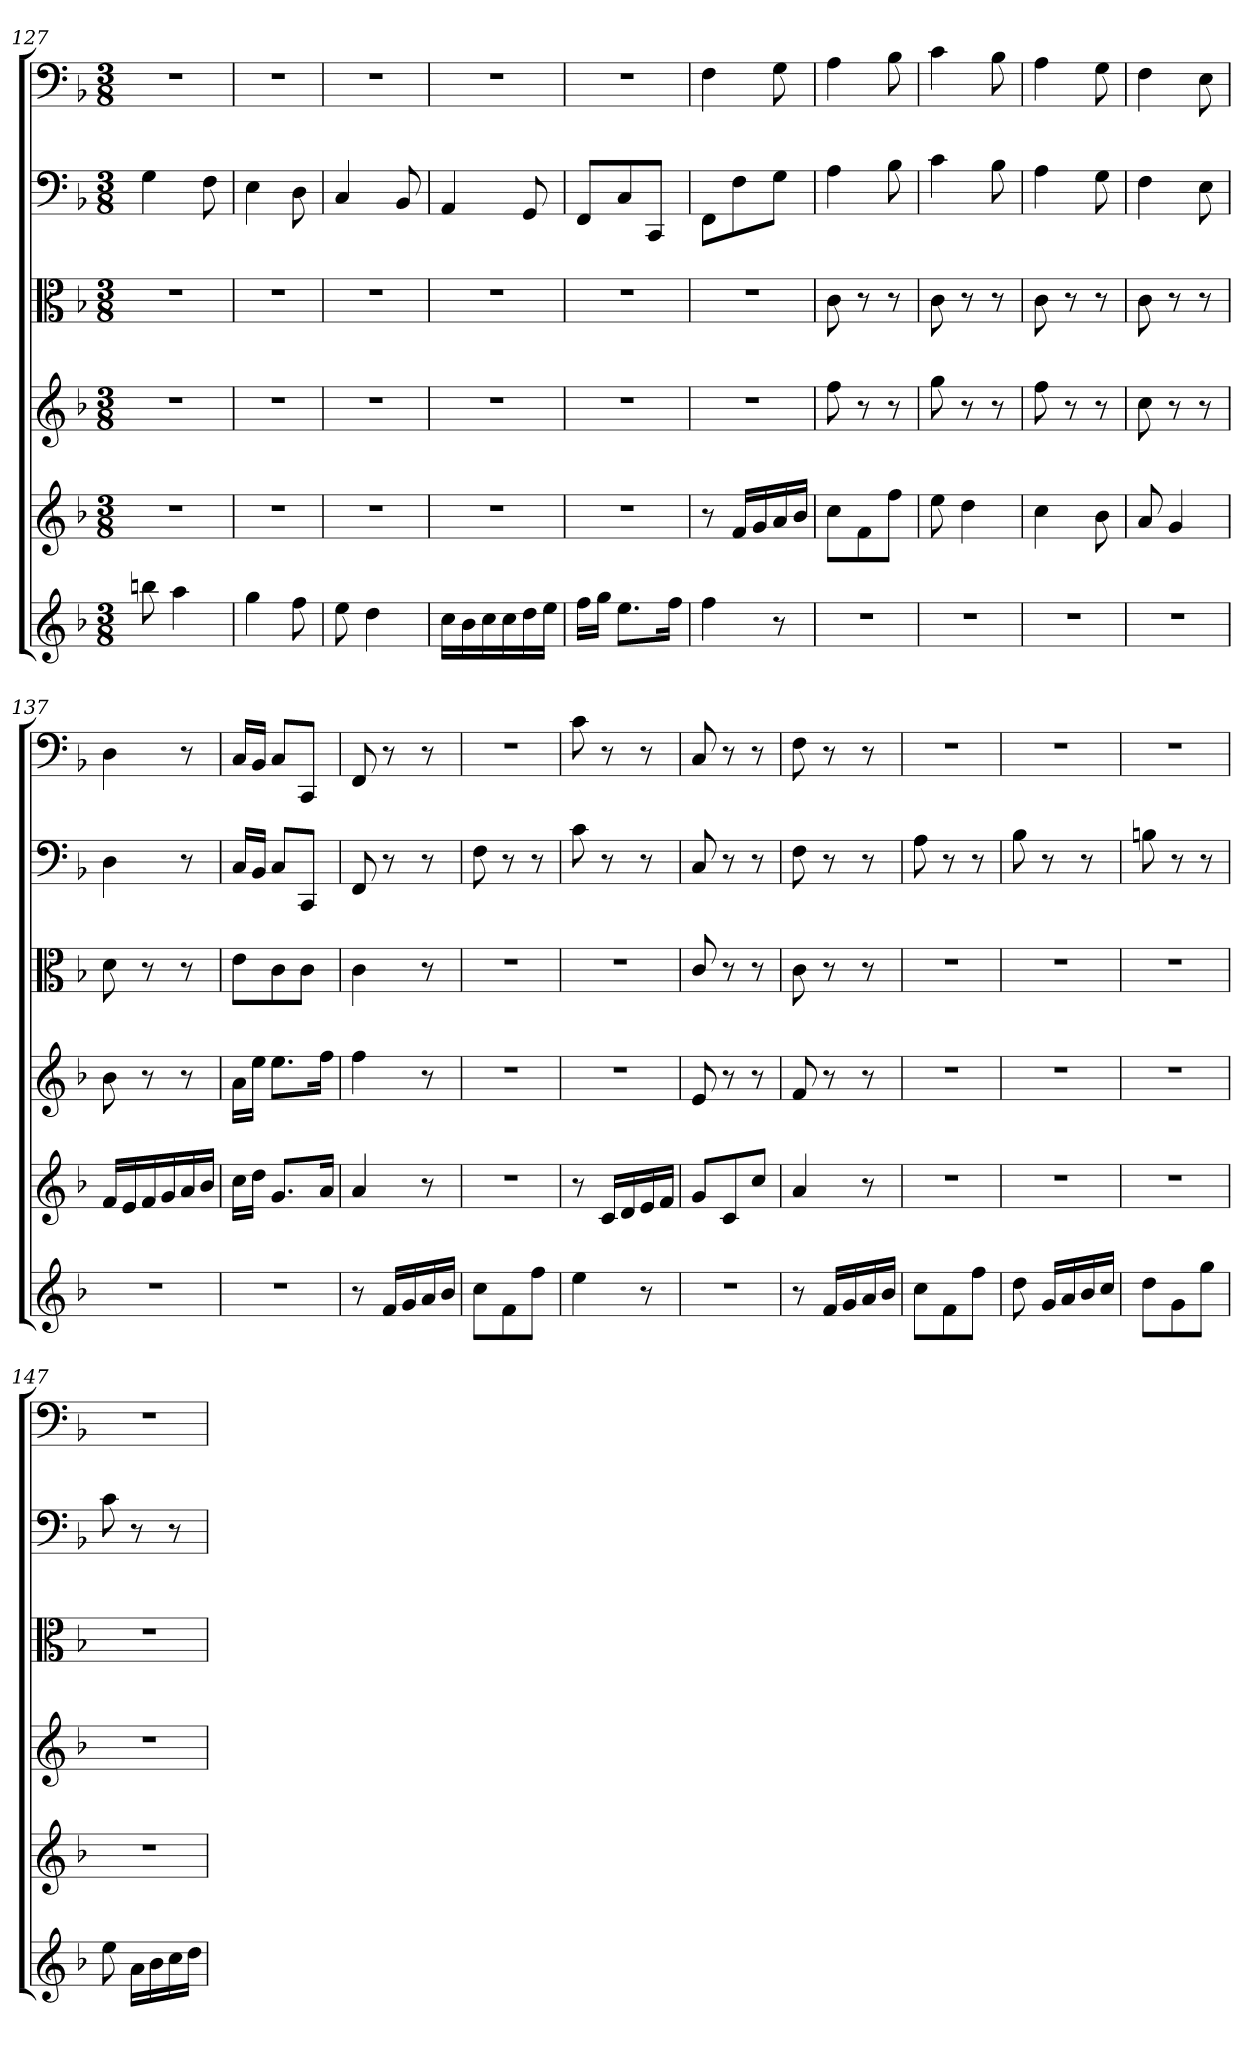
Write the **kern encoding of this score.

**kern	**kern	**kern	**kern	**kern	**kern
*part6	*part5	*part4	*part3	*part2	*part1
*staff6	*staff5	*staff4	*staff3	*staff2	*staff1
*clefG2	*clefG2	*clefG2	*clefC3	*clefF4	*clefF4
*k[b-]	*k[b-]	*k[b-]	*k[b-]	*k[b-]	*k[b-]
*F:	*F:	*F:	*F:	*F:	*F:
*M3/8	*M3/8	*M3/8	*M3/8	*M3/8	*M3/8
=127	=127	=127	=127	=127	=127
8bbn\	4.r	4.r	4.r	4G\	4.r
4aa\	.	.	.	.	.
.	.	.	.	8F\	.
=128	=128	=128	=128	=128	=128
4gg\	4.r	4.r	4.r	4E\	4.r
8ff\	.	.	.	8D\	.
=129	=129	=129	=129	=129	=129
8ee\	4.r	4.r	4.r	4C/	4.r
4dd\	.	.	.	.	.
.	.	.	.	8BB-/	.
=130	=130	=130	=130	=130	=130
16cc\LL	4.r	4.r	4.r	4AA/	4.r
16b-\	.	.	.	.	.
16cc\	.	.	.	.	.
16cc\	.	.	.	.	.
16dd\	.	.	.	8GG/	.
16ee\JJ	.	.	.	.	.
=131	=131	=131	=131	=131	=131
16ff\LL	4.r	4.r	4.r	8FF/L	4.r
16gg\JJ	.	.	.	.	.
8.ee\L	.	.	.	8C/	.
.	.	.	.	8CC/J	.
16ff\Jk	.	.	.	.	.
=132	=132	=132	=132	=132	=132
4ff\	8r	4.r	4.r	8FF\L	4F\
.	16f/LL	.	.	8F\	.
.	16g/	.	.	.	.
8r	16a/	.	.	8G\J	8G\
.	16b-/JJ	.	.	.	.
=133	=133	=133	=133	=133	=133
4.r	8cc\L	8ff\	8c\	4A\	4A\
.	8f\	8r	8r	.	.
.	8ff\J	8r	8r	8B-\	8B-\
=134	=134	=134	=134	=134	=134
4.r	8ee\	8gg\	8c\	4c\	4c\
.	4dd\	8r	8r	.	.
.	.	8r	8r	8B-\	8B-\
=135	=135	=135	=135	=135	=135
4.r	4cc\	8ff\	8c\	4A\	4A\
.	.	8r	8r	.	.
.	8b-\	8r	8r	8G\	8G\
=136	=136	=136	=136	=136	=136
4.r	8a/	8cc\	8c\	4F\	4F\
.	4g/	8r	8r	.	.
.	.	8r	8r	8E\	8E\
=137	=137	=137	=137	=137	=137
4.r	16f/LL	8b-\	8d\	4D\	4D\
.	16e/	.	.	.	.
.	16f/	8r	8r	.	.
.	16g/	.	.	.	.
.	16a/	8r	8r	8r	8r
.	16b-/JJ	.	.	.	.
=138	=138	=138	=138	=138	=138
4.r	16cc\LL	16a\LL	8e\L	16C/LL	16C/LL
.	16dd\JJ	16ee\JJ	.	16BB-/JJ	16BB-/JJ
.	8.g/L	8.ee\L	8c\	8C/L	8C/L
.	.	.	8c\J	8CC/J	8CC/J
.	16a/Jk	16ff\Jk	.	.	.
=139	=139	=139	=139	=139	=139
8r	4a/	4ff\	4c\	8FF/	8FF/
16f/LL	.	.	.	8r	8r
16g/	.	.	.	.	.
16a/	8r	8r	8r	8r	8r
16b-/JJ	.	.	.	.	.
=140	=140	=140	=140	=140	=140
8cc\L	4.r	4.r	4.r	8F\	4.r
8f\	.	.	.	8r	.
8ff\J	.	.	.	8r	.
=141	=141	=141	=141	=141	=141
4ee\	8r	4.r	4.r	8c\	8c\
.	16c/LL	.	.	8r	8r
.	16d/	.	.	.	.
8r	16e/	.	.	8r	8r
.	16f/JJ	.	.	.	.
=142	=142	=142	=142	=142	=142
4.r	8g/L	8e/	8c/	8C/	8C/
.	8c/	8r	8r	8r	8r
.	8cc/J	8r	8r	8r	8r
=143	=143	=143	=143	=143	=143
8r	4a/	8f/	8c\	8F\	8F\
16f/LL	.	8r	8r	8r	8r
16g/	.	.	.	.	.
16a/	8r	8r	8r	8r	8r
16b-/JJ	.	.	.	.	.
=144	=144	=144	=144	=144	=144
8cc\L	4.r	4.r	4.r	8A\	4.r
8f\	.	.	.	8r	.
8ff\J	.	.	.	8r	.
=145	=145	=145	=145	=145	=145
8dd\	4.r	4.r	4.r	8B-\	4.r
16g/LL	.	.	.	8r	.
16a/	.	.	.	.	.
16b-/	.	.	.	8r	.
16cc/JJ	.	.	.	.	.
=146	=146	=146	=146	=146	=146
8dd\L	4.r	4.r	4.r	8Bn\	4.r
8g\	.	.	.	8r	.
8gg\J	.	.	.	8r	.
=147	=147	=147	=147	=147	=147
8ee\	4.r	4.r	4.r	8c\	4.r
16a\LL	.	.	.	8r	.
16b-\	.	.	.	.	.
16cc\	.	.	.	8r	.
16dd\JJ	.	.	.	.	.
=	=	=	=	=	=
*-	*-	*-	*-	*-	*-
